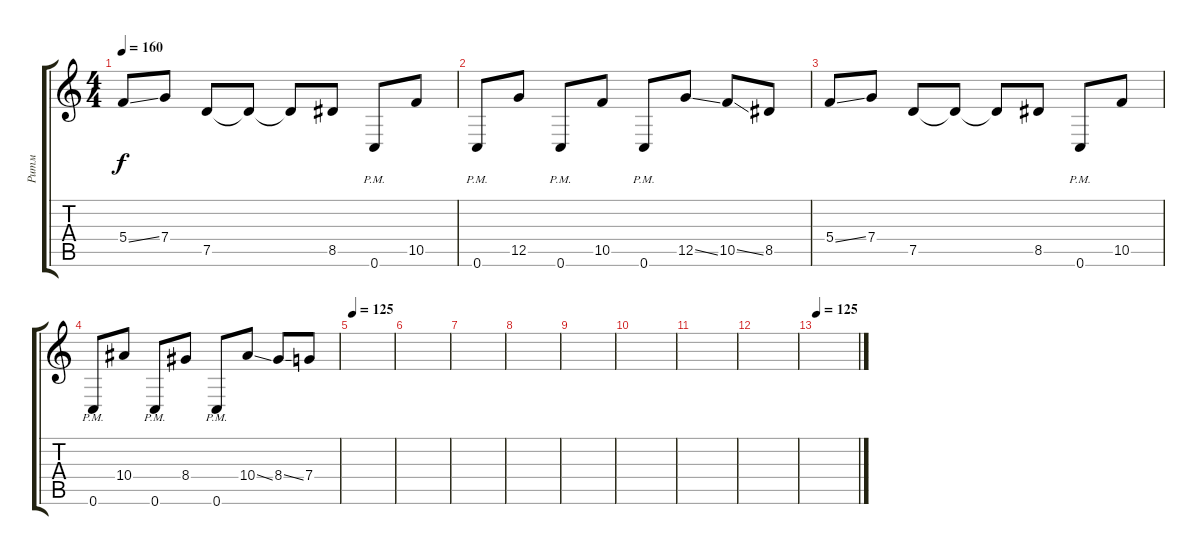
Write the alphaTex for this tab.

\track ("Ритм" "Ритм") {instrument distortionguitar}
\staff {score tabs}
\tuning (D4 A3 F3 C3 G2 C2) {hide}
\ts (4 4)
\tempo 160
\clef g2
\ks c
5.4{ss}.8{dy f} 7.4.8 7.5.8 7.5{t}.8 7.5{t}.8 8.5.8 0.6{pm}.8 10.5.8 |
0.6{pm}.8 12.5.8 0.6{pm}.8 10.5.8 0.6{pm}.8 12.5{ss}.8 10.5{ss}.8 8.5.8 |
5.4{ss}.8 7.4.8 7.5.8 7.5{t}.8 7.5{t}.8 8.5.8 0.6{pm}.8 10.5.8 |
0.6{pm}.8 10.4.8 0.6{pm}.8 8.4.8 0.6{pm}.8 10.4{ss}.8 8.4{ss}.8 7.4.8 |
\tempo 125
|
|
|
|
|
|
|
|
\tempo 125
